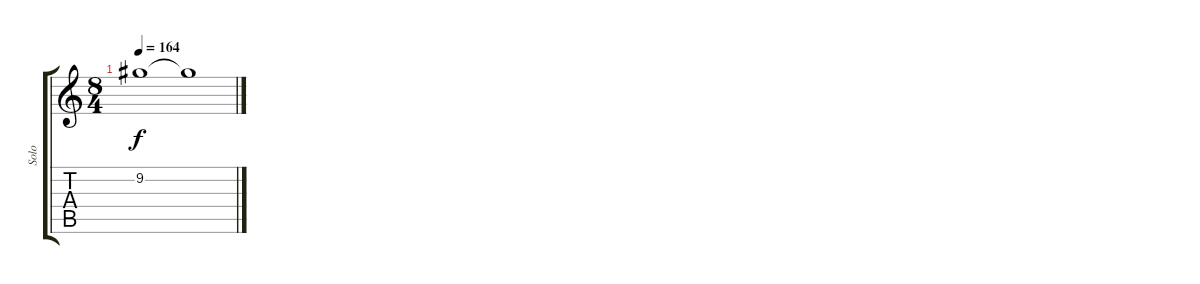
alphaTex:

\track ("Solo" "Solo") {instrument overdrivenguitar}
\staff {score tabs}
\tuning (E4 B3 G3 D3 A2 E2) {hide}
\ts (8 4)
\tempo 164
\clef g2
\ks c
9.2{t}.1{dy f} 9.2{t}.1
